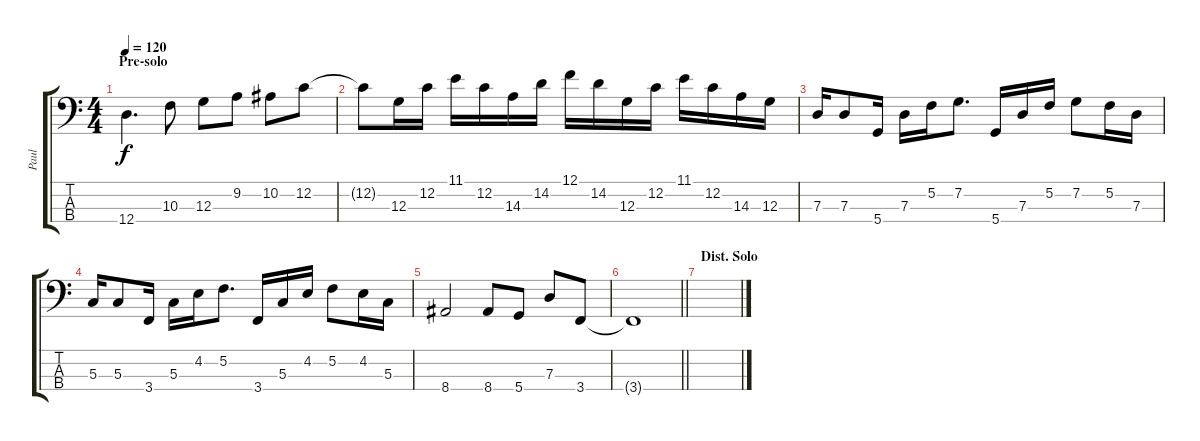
\track ("Paul" "Paul") {instrument electricbassfinger}
\staff {score tabs}
\tuning (F2 C2 G1 D1) {hide}
\ts (4 4)
\section ("" "Pre-solo")
\tempo 120
\clef f4
\ks c
12.4.4{d dy f} 10.3.8 12.3.8 9.2.8 10.2.8 12.2.8 |
12.2{t}.8 12.3.16 12.2.16 11.1.16 12.2.16 14.3.16 14.2.16 12.1.16 14.2.16 12.3.16 12.2.16 11.1.16 12.2.16 14.3.16 12.3.16 |
7.3.16 7.3.8 5.4.16 7.3.16 5.2.16 7.2.8{d} 5.4.16 7.3.16 5.2.16 7.2.8 5.2.16 7.3.16 |
5.3.16 5.3.8 3.4.16 5.3.16 4.2.16 5.2.8{d} 3.4.16 5.3.16 4.2.16 5.2.8 4.2.16 5.3.16 |
8.4.2 8.4.8 5.4.8 7.3.8 3.4.8 |
\barLineRight lightlight
3.4{t}.1 |
\section ("" "Dist. Solo")
